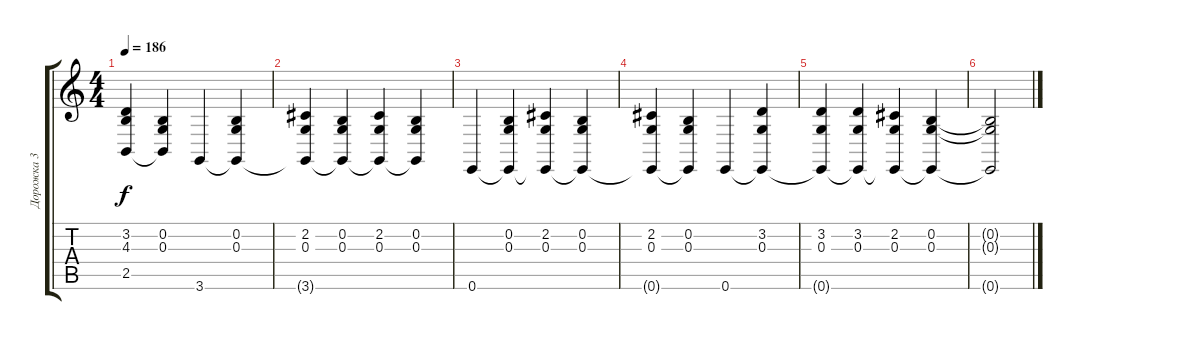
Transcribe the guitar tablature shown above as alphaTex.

\track ("Дорожка 3" "Дорожка 3") {instrument electricgrandpiano}
\staff {score tabs}
\tuning (E4 B3 G3 D3 A2 E2) {hide}
\ts (4 4)
\tempo 186
\clef g2
\ks c
(3.2 4.3 2.5{t}).4{dy f} (0.2 0.3 2.5{t}).4 3.6.4 (0.2 0.3 3.6{t}).4 |
(2.2 0.3 3.6{t}).4 (0.2 0.3 3.6{t}).4 (2.2 0.3 3.6{t}).4 (0.2 0.3 3.6{t}).4 |
0.6.4 (0.2 0.3 0.6{t}).4 (2.2 0.3 0.6{t}).4 (0.2 0.3 0.6{t}).4 |
(2.2 0.3 0.6{t}).4 (0.2 0.3 0.6{t}).4 0.6.4 (3.2 0.3 0.6{t}).4 |
(3.2 0.3 0.6{t}).4 (3.2 0.3 0.6{t}).4 (2.2 0.3 0.6{t}).4 (0.2 0.3 0.6{t}).4 |
(0.2{t} 0.3{t} 0.6{t}).2
